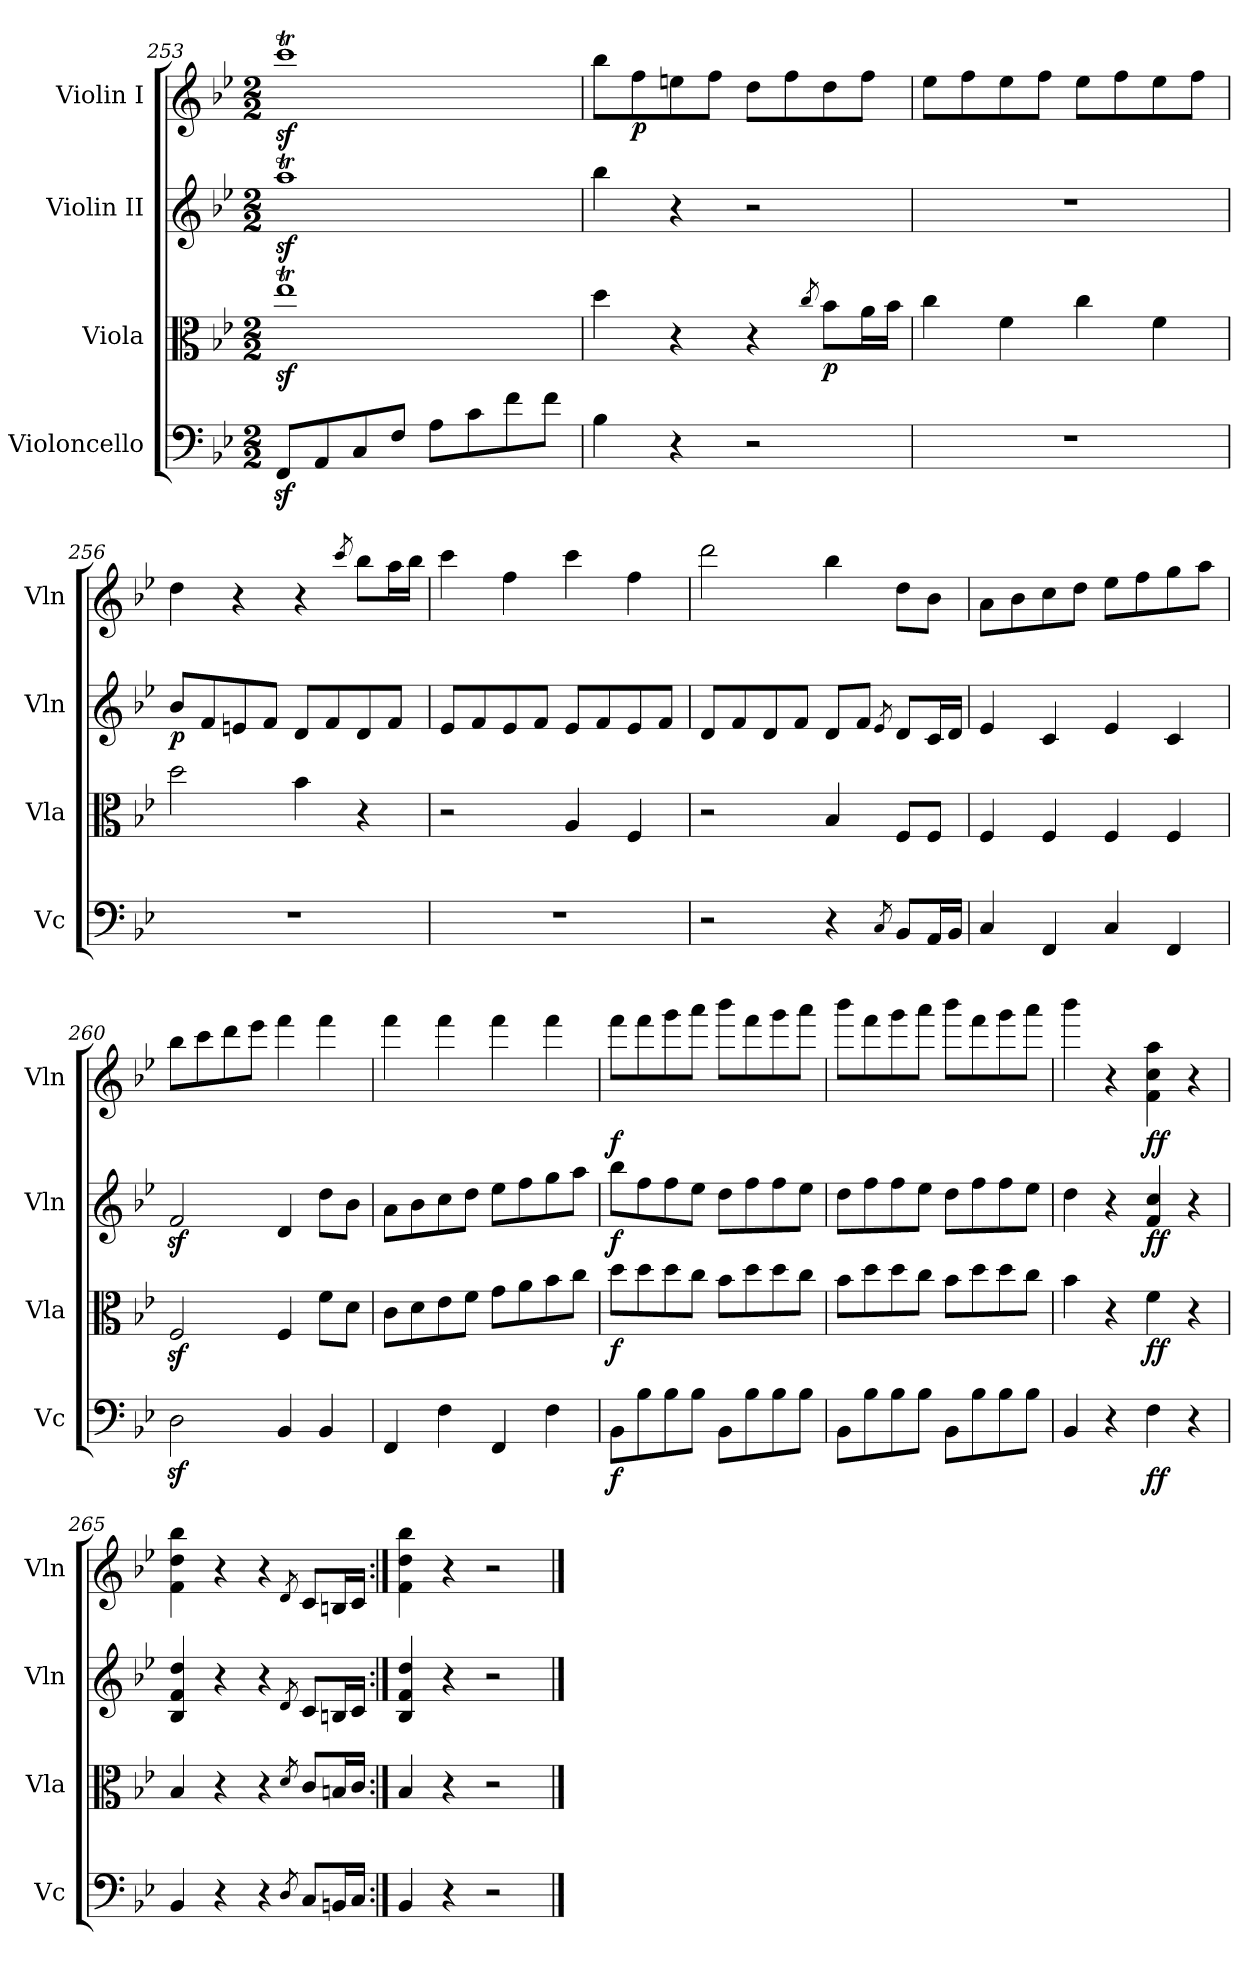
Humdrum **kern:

**kern	**dynam	**kern	**dynam	**kern	**dynam	**kern	**dynam
*part4	*part4	*part3	*part3	*part2	*part2	*part1	*part1
*staff4	*staff4	*staff3	*staff3	*staff2	*staff2	*staff1	*staff1
*I"Violoncello	*	*I"Viola	*	*I"Violin II	*	*I"Violin I	*
*I'Vc	*	*I'Vla	*	*I'Vln	*	*I'Vln	*
!!LO:LB:g=z
*clefF4	*	*clefC3	*	*clefG2	*	*clefG2	*
*k[b-e-]	*	*k[b-e-]	*	*k[b-e-]	*	*k[b-e-]	*
*B-:	*	*B-:	*	*B-:	*	*B-:	*
*M2/2	*	*M2/2	*	*M2/2	*	*M2/2	*
=253	=253	=253	=253	=253	=253	=253	=253
8FFz</L	.	1ee-z<T	.	1aaz<t	.	1cccz<T	.
8AA/	.	.	.	.	.	.	.
8C/	.	.	.	.	.	.	.
8F/J	.	.	.	.	.	.	.
8A\L	.	.	.	.	.	.	.
8c\	.	.	.	.	.	.	.
8f\	.	.	.	.	.	.	.
8f\J	.	.	.	.	.	.	.
=254	=254	=254	=254	=254	=254	=254	=254
4B-\	.	4dd\	.	4bb-\	.	8bb-\L	.
!	!	!	!	!	!	!	!LO:DY:b
.	.	.	.	.	.	8ff\	p
4r	.	4r	.	4r	.	8een\	.
.	.	.	.	.	.	8ff\J	.
2r	.	4r	.	2r	.	8dd\L	.
.	.	.	.	.	.	8ff\	.
.	.	8qcc/	.	.	.	.	.
!	!	!	!LO:DY:b	!	!	!	!
.	.	8b-\L	p	.	.	8dd\	.
.	.	16a\L	.	.	.	8ff\J	.
.	.	16b-\JJ	.	.	.	.	.
=255	=255	=255	=255	=255	=255	=255	=255
1r	.	4cc\	.	1r	.	8ee-\L	.
.	.	.	.	.	.	8ff\	.
.	.	4f\	.	.	.	8ee-\	.
.	.	.	.	.	.	8ff\J	.
.	.	4cc\	.	.	.	8ee-\L	.
.	.	.	.	.	.	8ff\	.
.	.	4f\	.	.	.	8ee-\	.
.	.	.	.	.	.	8ff\J	.
!!LO:PB:g=z
=256	=256	=256	=256	=256	=256	=256	=256
!	!	!	!	!	!LO:DY:b	!	!
1r	.	2dd\	.	8b-/L	p	4dd\	.
.	.	.	.	8f/	.	.	.
.	.	.	.	8en/	.	4r	.
.	.	.	.	8f/J	.	.	.
.	.	4b-\	.	8d/L	.	4r	.
.	.	.	.	8f/	.	.	.
.	.	.	.	.	.	8qccc/	.
.	.	4r	.	8d/	.	8bb-\L	.
.	.	.	.	8f/J	.	16aa\L	.
.	.	.	.	.	.	16bb-\JJ	.
!!LO:LB:g=z
=257	=257	=257	=257	=257	=257	=257	=257
1r	.	2r	.	8e-/L	.	4ccc\	.
.	.	.	.	8f/	.	.	.
.	.	.	.	8e-/	.	4ff\	.
.	.	.	.	8f/J	.	.	.
.	.	4A/	.	8e-/L	.	4ccc\	.
.	.	.	.	8f/	.	.	.
.	.	4F/	.	8e-/	.	4ff\	.
.	.	.	.	8f/J	.	.	.
=258	=258	=258	=258	=258	=258	=258	=258
2r	.	2r	.	8d/L	.	2ddd\	.
.	.	.	.	8f/	.	.	.
.	.	.	.	8d/	.	.	.
.	.	.	.	8f/J	.	.	.
4r	.	4B-/	.	8d/L	.	4bb-\	.
.	.	.	.	8f/J	.	.	.
8qC/	.	.	.	8qe-/	.	.	.
8BB-/L	.	8F/L	.	8d/L	.	8dd\L	.
16AA/L	.	8F/J	.	16c/L	.	8b-\J	.
16BB-/JJ	.	.	.	16d/JJ	.	.	.
=259	=259	=259	=259	=259	=259	=259	=259
4C/	.	4F/	.	4e-/	.	8a\L	.
.	.	.	.	.	.	8b-\	.
4FF/	.	4F/	.	4c/	.	8cc\	.
.	.	.	.	.	.	8dd\J	.
4C/	.	4F/	.	4e-/	.	8ee-\L	.
.	.	.	.	.	.	8ff\	.
4FF/	.	4F/	.	4c/	.	8gg\	.
.	.	.	.	.	.	8aa\J	.
=260	=260	=260	=260	=260	=260	=260	=260
2Dz<\	.	2Fz</	.	2fz</	.	8bb-\L	.
.	.	.	.	.	.	8ccc\	.
.	.	.	.	.	.	8ddd\	.
.	.	.	.	.	.	8eee-\J	.
4BB-/	.	4F/	.	4d/	.	4fff\	.
4BB-/	.	8f\L	.	8dd\L	.	4fff\	.
.	.	8d\J	.	8b-\J	.	.	.
!!LO:PB:g=z
=261	=261	=261	=261	=261	=261	=261	=261
4FF/	.	8c\L	.	8a\L	.	4fff\	.
.	.	8d\	.	8b-\	.	.	.
4F\	.	8e-\	.	8cc\	.	4fff\	.
.	.	8f\J	.	8dd\J	.	.	.
4FF/	.	8g\L	.	8ee-\L	.	4fff\	.
.	.	8a\	.	8ff\	.	.	.
4F\	.	8b-\	.	8gg\	.	4fff\	.
.	.	8cc\J	.	8aa\J	.	.	.
=262	=262	=262	=262	=262	=262	=262	=262
!	!LO:DY:b	!	!LO:DY:b	!	!LO:DY:b	!	!LO:DY:b
8BB-\L	f	8dd\L	f	8bb-\L	f	8fff\L	f
8B-\	.	8dd\	.	8ff\	.	8fff\	.
8B-\	.	8dd\	.	8ff\	.	8ggg\	.
8B-\J	.	8cc\J	.	8ee-\J	.	8aaa\J	.
8BB-\L	.	8b-\L	.	8dd\L	.	8bbb-\L	.
8B-\	.	8dd\	.	8ff\	.	8fff\	.
8B-\	.	8dd\	.	8ff\	.	8ggg\	.
8B-\J	.	8cc\J	.	8ee-\J	.	8aaa\J	.
=263	=263	=263	=263	=263	=263	=263	=263
8BB-\L	.	8b-\L	.	8dd\L	.	8bbb-\L	.
8B-\	.	8dd\	.	8ff\	.	8fff\	.
8B-\	.	8dd\	.	8ff\	.	8ggg\	.
8B-\J	.	8cc\J	.	8ee-\J	.	8aaa\J	.
8BB-\L	.	8b-\L	.	8dd\L	.	8bbb-\L	.
8B-\	.	8dd\	.	8ff\	.	8fff\	.
8B-\	.	8dd\	.	8ff\	.	8ggg\	.
8B-\J	.	8cc\J	.	8ee-\J	.	8aaa\J	.
=264	=264	=264	=264	=264	=264	=264	=264
4BB-/	.	4b-\	.	4dd\	.	4bbb-\	.
4r	.	4r	.	4r	.	4r	.
!	!LO:DY:b	!	!LO:DY:b	!	!LO:DY:b	!	!LO:DY:b
4F\	ff	4f\	ff	4f/ 4cc/	ff	4f\ 4cc\ 4aa\	ff
4r	.	4r	.	4r	.	4r	.
!!LO:LB:g=z
=265	=265	=265	=265	=265	=265	=265	=265
4BB-/	.	4B-/	.	4B-/ 4f/ 4dd/	.	4f\ 4dd\ 4bb-\	.
4r	.	4r	.	4r	.	4r	.
4r	.	4r	.	4r	.	4r	.
8qD/	.	8qd/	.	8qd/	.	8qd/	.
8C/L	.	8c/L	.	8c/L	.	8c/L	.
16BBn/L	.	16Bn/L	.	16Bn/L	.	16Bn/L	.
16C/JJ	.	16c/JJ	.	16c/JJ	.	16c/JJ	.
=266:|!	=266:|!	=266:|!	=266:|!	=266:|!	=266:|!	=266:|!	=266:|!
4BB-/	.	4B-/	.	4B-/ 4f/ 4dd/	.	4f\ 4dd\ 4bb-\	.
4r	.	4r	.	4r	.	4r	.
2r	.	2r	.	2r	.	2r	.
==	==	==	==	==	==	==	==
*-	*-	*-	*-	*-	*-	*-	*-
